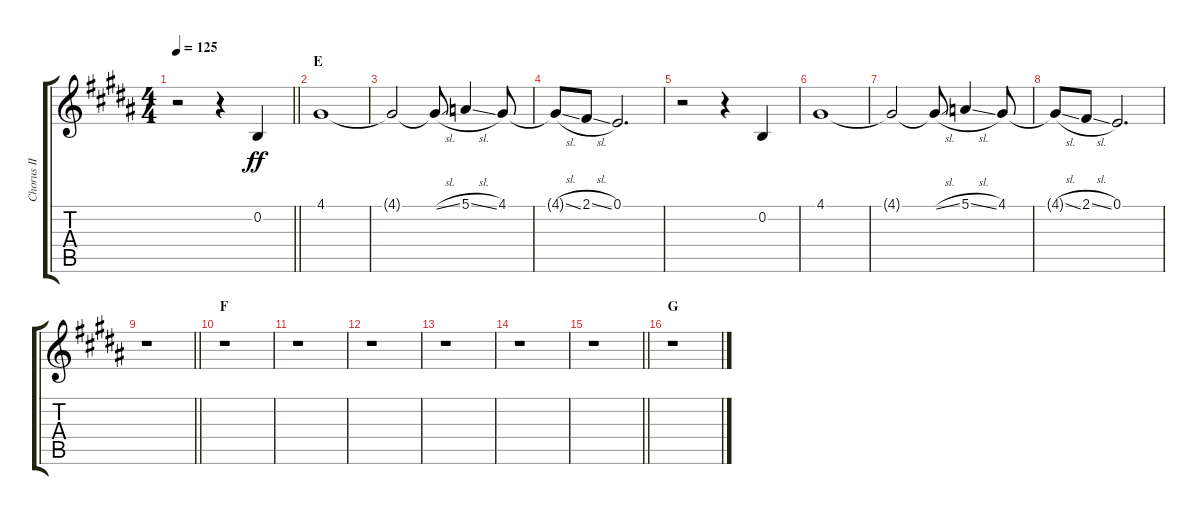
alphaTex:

\track ("Chorus II" "Chorus II") {instrument voiceoohs}
\staff {score tabs}
\tuning (E4 B3 G3 D3 A2 E2) {hide}
\ts (4 4)
\tempo 125
\clef g2
\barLineRight lightlight
\ks b
r.2{dy ff} r.4 0.2.4 |
\section ("" "E")
4.1.1 |
4.1{t}.2 4.1{sl t}.8 5.1{sl}.4 4.1.8 |
4.1{sl t}.8 2.1{sl}.8 0.1.2{d} |
r.2 r.4 0.2.4 |
4.1.1 |
4.1{t}.2 4.1{sl t}.8 5.1{sl}.4 4.1.8 |
4.1{sl t}.8 2.1{sl}.8 0.1.2{d} |
\barLineRight lightlight
r.1 |
\section ("" "F")
r.1 |
r.1 |
r.1 |
r.1 |
r.1 |
\barLineRight lightlight
r.1 |
\section ("" "G")
r.1
